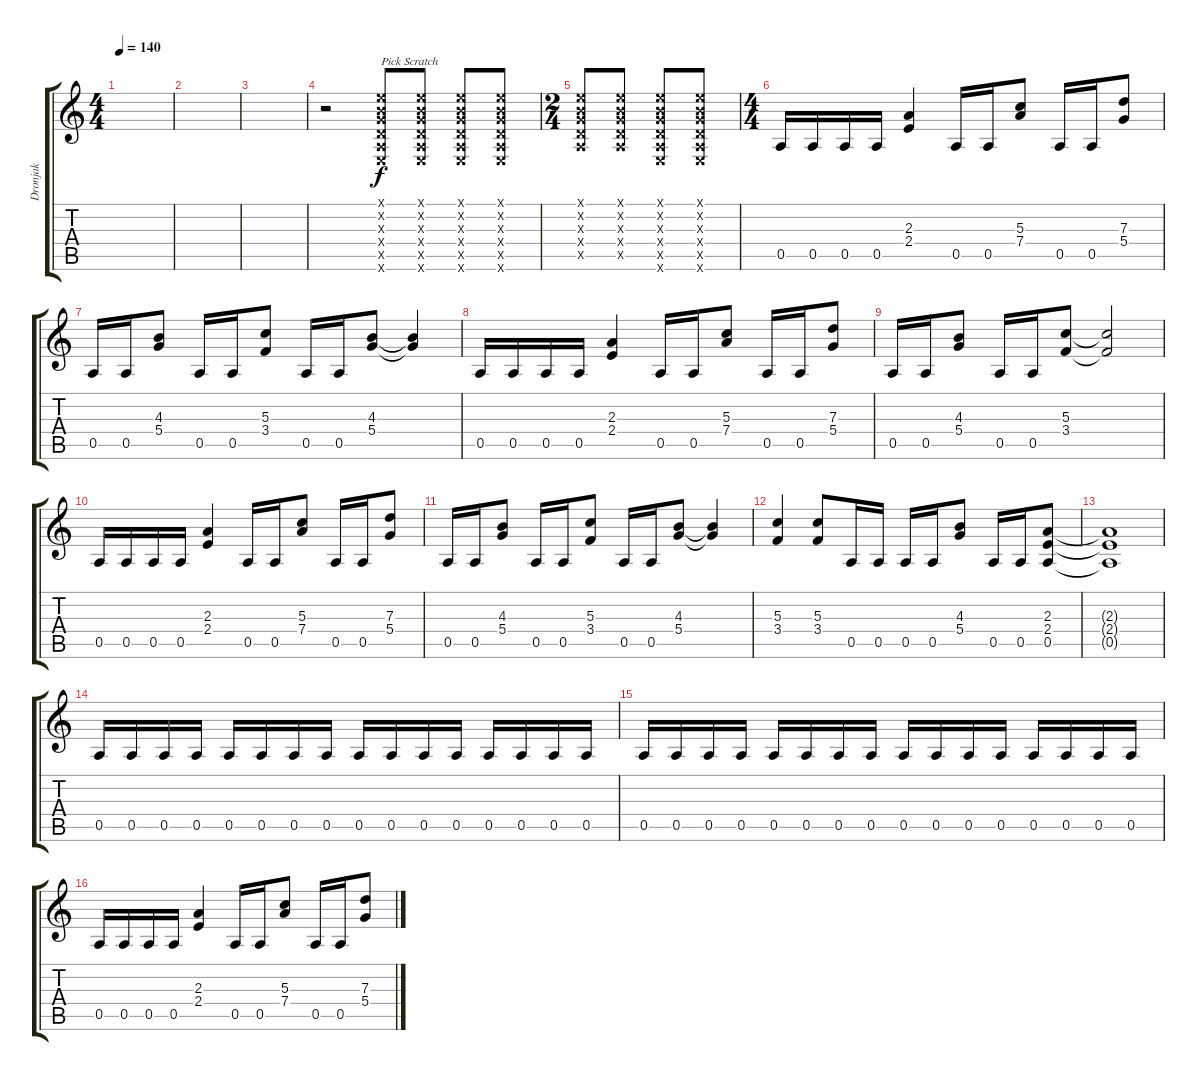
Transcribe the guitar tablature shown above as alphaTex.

\track ("Dronjak" "Dronjak") {instrument distortionguitar}
\staff {score tabs}
\tuning (E4 B3 G3 D3 A2 E2) {hide}
\ts (4 4)
\tempo 140
\clef g2
\ks c
|
|
|
r.2 (0.1{x} 0.2{x} 0.3{x} 0.4{x} 0.5{x} 0.6{x}).8{txt "Pick Scratch"} (0.1{x} 0.2{x} 0.3{x} 0.4{x} 0.5{x} 0.6{x}).8 (0.1{x} 0.2{x} 0.3{x} 0.4{x} 0.5{x} 0.6{x}).8 (0.1{x} 0.2{x} 0.3{x} 0.4{x} 0.5{x} 0.6{x}).8 |
\ts (2 4)
(0.1{x} 0.2{x} 0.3{x} 0.4{x} 0.5{x}).8 (0.1{x} 0.2{x} 0.3{x} 0.4{x} 0.5{x}).8 (0.1{x} 0.2{x} 0.3{x} 0.4{x} 0.5{x} 0.6{x}).8 (0.1{x} 0.2{x} 0.3{x} 0.4{x} 0.5{x} 0.6{x}).8 |
\ts (4 4)
0.5.16 0.5.16 0.5.16 0.5.16 (2.3 2.4).4 0.5.16 0.5.16 (5.3 7.4).8 0.5.16 0.5.16 (7.3 5.4).8 |
0.5.16 0.5.16 (4.3 5.4).8 0.5.16 0.5.16 (5.3 3.4).8 0.5.16 0.5.16 (4.3 5.4).8 (4.3{t} 5.4{t}).4 |
0.5.16 0.5.16 0.5.16 0.5.16 (2.3 2.4).4 0.5.16 0.5.16 (5.3 7.4).8 0.5.16 0.5.16 (7.3 5.4).8 |
0.5.16 0.5.16 (4.3 5.4).8 0.5.16 0.5.16 (5.3 3.4).8 (5.3{t} 3.4{t}).2 |
0.5.16 0.5.16 0.5.16 0.5.16 (2.3 2.4).4 0.5.16 0.5.16 (5.3 7.4).8 0.5.16 0.5.16 (7.3 5.4).8 |
0.5.16 0.5.16 (4.3 5.4).8 0.5.16 0.5.16 (5.3 3.4).8 0.5.16 0.5.16 (4.3 5.4).8 (4.3{t} 5.4{t}).4 |
(5.3 3.4).4 (5.3 3.4).8 0.5.16 0.5.16 0.5.16 0.5.16 (4.3 5.4).8 0.5.16 0.5.16 (2.3 2.4 0.5).8 |
(2.3{t} 2.4{t} 0.5{t}).1 |
0.5.16 0.5.16 0.5.16 0.5.16 0.5.16 0.5.16 0.5.16 0.5.16 0.5.16 0.5.16 0.5.16 0.5.16 0.5.16 0.5.16 0.5.16 0.5.16 |
0.5.16 0.5.16 0.5.16 0.5.16 0.5.16 0.5.16 0.5.16 0.5.16 0.5.16 0.5.16 0.5.16 0.5.16 0.5.16 0.5.16 0.5.16 0.5.16 |
0.5.16 0.5.16 0.5.16 0.5.16 (2.3 2.4).4 0.5.16 0.5.16 (5.3 7.4).8 0.5.16 0.5.16 (7.3 5.4).8
